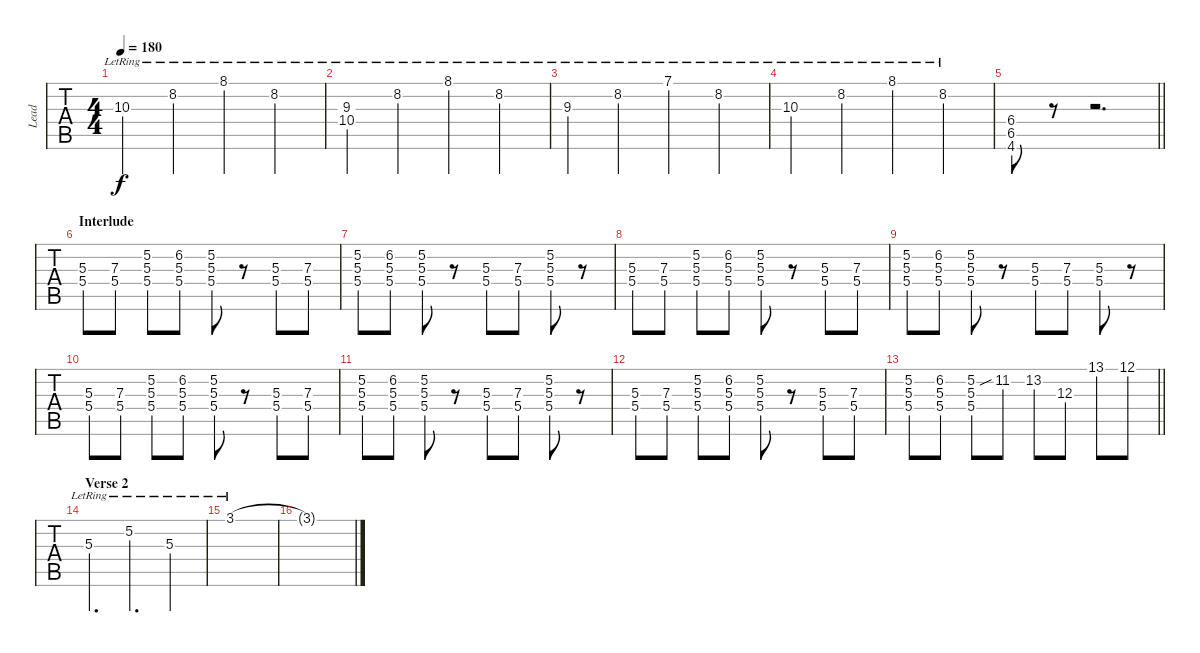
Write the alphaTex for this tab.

\track ("Lead" "Lead") {instrument overdrivenguitar}
\staff {tabs}
\tuning (E4 B3 G3 D3 A2 E2) {hide}
\ts (4 4)
\tempo 180
\clef g2
\ks c
10.3{lr}.4{dy f} 8.2{lr}.4 8.1{lr}.4 8.2{lr}.4 |
(9.3{lr} 10.4{lr}).4 8.2{lr}.4 8.1{lr}.4 8.2{lr}.4 |
9.3{lr}.4 8.2{lr}.4 7.1{lr}.4 8.2{lr}.4 |
10.3{lr}.4 8.2{lr}.4 8.1{lr}.4 8.2{lr}.4 |
\barLineRight lightlight
(6.4 6.5 4.6).8 r.8 r.2{d} |
\section ("" "Interlude")
(5.3 5.4).8 (7.3 5.4).8 (5.2 5.3 5.4).8 (6.2 5.3 5.4).8 (5.2 5.3 5.4).8 r.8 (5.3 5.4).8 (7.3 5.4).8 |
(5.2 5.3 5.4).8 (6.2 5.3 5.4).8 (5.2 5.3 5.4).8 r.8 (5.3 5.4).8 (7.3 5.4).8 (5.2 5.3 5.4).8 r.8 |
(5.3 5.4).8 (7.3 5.4).8 (5.2 5.3 5.4).8 (6.2 5.3 5.4).8 (5.2 5.3 5.4).8 r.8 (5.3 5.4).8 (7.3 5.4).8 |
(5.2 5.3 5.4).8 (6.2 5.3 5.4).8 (5.2 5.3 5.4).8 r.8 (5.3 5.4).8 (7.3 5.4).8 (5.3 5.4).8 r.8 |
(5.3 5.4).8 (7.3 5.4).8 (5.2 5.3 5.4).8 (6.2 5.3 5.4).8 (5.2 5.3 5.4).8 r.8 (5.3 5.4).8 (7.3 5.4).8 |
(5.2 5.3 5.4).8 (6.2 5.3 5.4).8 (5.2 5.3 5.4).8 r.8 (5.3 5.4).8 (7.3 5.4).8 (5.2 5.3 5.4).8 r.8 |
(5.3 5.4).8 (7.3 5.4).8 (5.2 5.3 5.4).8 (6.2 5.3 5.4).8 (5.2 5.3 5.4).8 r.8 (5.3 5.4).8 (7.3 5.4).8 |
\barLineRight lightlight
(5.2 5.3 5.4).8 (6.2 5.3 5.4).8 (5.2 5.3 5.4).8 11.2{sib}.8 13.2.8 12.3.8 13.1.8 12.1.8 |
\section ("" "Verse 2")
5.3{lr}.4{d} 5.2{lr}.4{d} 5.3{lr}.4 |
3.1{lr}.1 |
3.1{t}.1
